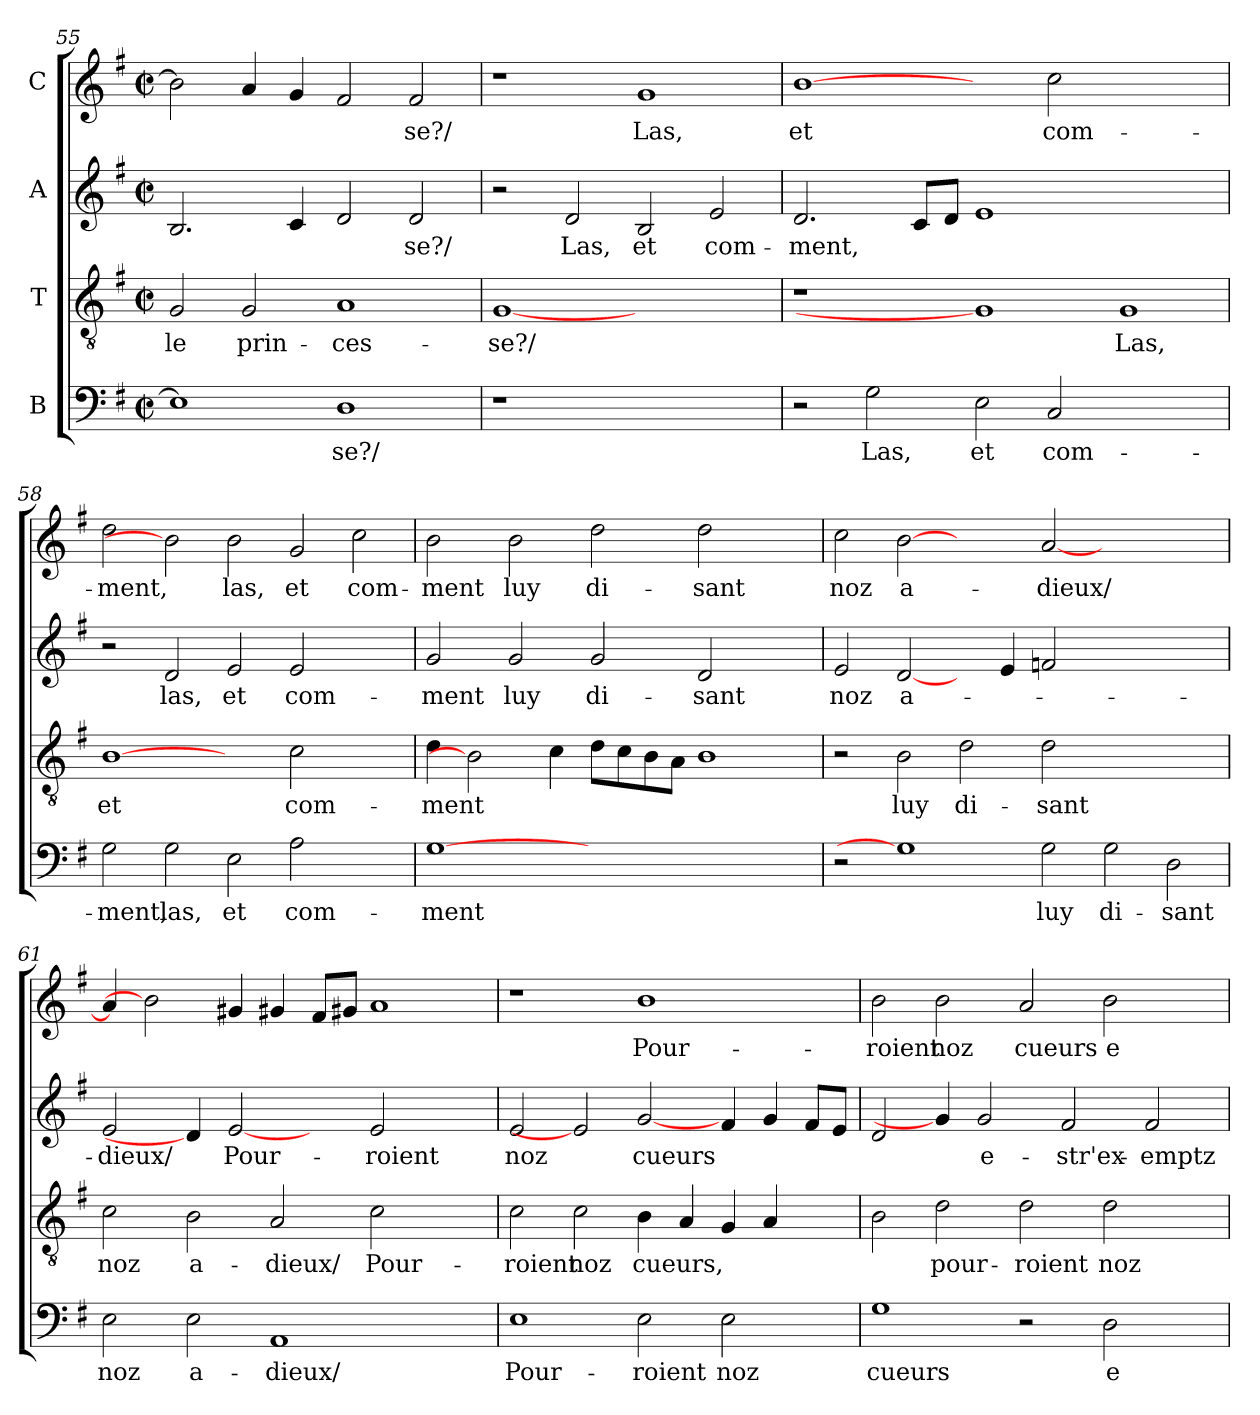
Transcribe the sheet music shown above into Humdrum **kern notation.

**kern	**text	**kern	**text	**kern	**text	**kern	**text
*part4	*part4	*part3	*part3	*part2	*part2	*part1	*part1
*staff4	*staff4	*staff3	*staff3	*staff2	*staff2	*staff1	*staff1
*I"B	*	*I"T	*	*I"A	*	*I"C	*
*clefF4	*	*clefGv2	*	*clefG2	*	*clefG2	*
*k[f#]	*	*k[f#]	*	*k[f#]	*	*k[f#]	*
*G:	*	*G:	*	*G:	*	*G:	*
*M2/2	*	*M2/2	*	*M2/2	*	*M2/2	*
*met(c|)	*	*met(c|)	*	*met(c|)	*	*met(c|)	*
=55	=55	=55	=55	=55	=55	=55	=55
1E]	.	2G/	-le	2.B/	.	2b\]	.
.	.	2G/	prin-	.	.	4a/	.
.	.	.	.	4c/	.	4g/	.
1D	-se?/	1A	-ces-	2d/	.	2f#/	.
.	.	.	.	2d/	-se?/	2f#/	-se?/
=56	=56	=56	=56	=56	=56	=56	=56
1r	.	[1G	-se?/	2r	.	1r	.
.	.	.	.	2d/	Las,	.	.
1ryy	.	1ryy	.	2B/	et	1g	Las,
.	.	.	.	2e/	com-	.	.
=57	=57	=57	=57	=57	=57	=57	=57
2r	.	1r	.	2.d/	-ment,	[1b	et
2G\	Las,	.	.	.	.	.	.
.	.	.	.	8c/L	.	.	.
.	.	.	.	8d/J	.	.	.
2E\	et	1G]	.	1e	.	2ryy	.
2C/	com-	.	.	.	.	2cc\	com-
1ryy	.	1G	Las,	1ryy	.	1ryy	.
=58	=58	=58	=58	=58	=58	=58	=58
2G\	-ment,	[1B	et	2r	.	2dd\	-ment,
2G\	las,	.	.	2d/	las,	2b]	.
2E\	et	2ryy	.	2e/	et	2b\	las,
2A\	com-	2c\	com-	2e/	com-	2g/	et
2ryy	.	2ryy	.	2ryy	.	2cc\	com-
!!LO:PB:g=z
=59	=59	=59	=59	=59	=59	=59	=59
[1G	-ment	4d\	-ment	2g/	-ment	2b\	-ment
.	.	2B]	.	.	.	.	.
.	.	.	.	2g/	luy	2b\	luy
.	.	4c\	.	.	.	.	.
1.ryy	.	8d\L	.	2g/	di-	2dd\	di-
.	.	8c\	.	.	.	.	.
.	.	8B\	.	.	.	.	.
.	.	8A\J	.	.	.	.	.
.	.	1B	.	2d/	-sant	2dd\	-sant
.	.	.	.	2ryy	.	2ryy	.
=60	=60	=60	=60	=60	=60	=60	=60
2r	.	2r	.	2e/	noz	2cc\	noz
1G]	.	2B\	luy	[2d/	a-	[2b	a-
.	.	2d\	di-	4ryy	.	2ryy	.
.	.	.	.	4e/	.	.	.
2G\	luy	2d\	-sant	2fn/	.	[2a/	-dieux/
2G\	di-	1ryy	.	1ryy	.	1ryy	.
2D\	-sant	.	.	.	.	.	.
=61	=61	=61	=61	=61	=61	=61	=61
2E\	noz	2c\	noz	2e/	-dieux/	4a/]	.
.	.	.	.	.	.	2b]	.
2E\	a-	2B\	a-	4d/]	.	.	.
.	.	.	.	[2e	Pour-	4g#X/	.
1AA	-dieux/	2A/	-dieux/	.	.	4g#X/	.
.	.	.	.	4ryy	.	8f#/L	.
.	.	.	.	.	.	8g#X/J	.
.	.	2c\	Pour-	2e/	-roient	1a	.
2ryy	.	2ryy	.	2ryy	.	.	.
=62	=62	=62	=62	=62	=62	=62	=62
1E	Pour-	2c\	-roient	2e/	noz	1r	.
.	.	2c\	noz	2e]	.	.	.
2E\	-roient	4B\	cueurs,	[2g/	cueurs	1b	Pour-
.	.	4A/	.	.	.	.	.
2E\	noz	4G/	.	4f#/	.	.	.
.	.	4A/	.	4g/	.	.	.
4ryy	.	4ryy	.	8f#/L	.	4ryy	.
.	.	.	.	8e/J	.	.	.
!!LO:LB:g=z
=63	=63	=63	=63	=63	=63	=63	=63
1G	cueurs	2B\	.	2d/	.	2b\	-roient
.	.	2d\	pour-	4g/]	.	2b\	noz
.	.	.	.	2g/	e-	.	.
2r	.	2d\	-roient	.	.	2a/	cueurs
.	.	.	.	2f#/	-str'ex-	.	.
2D\	e-	2d\	noz	.	.	2b\	e-
.	.	.	.	2f#/	-emptz	.	.
4ryy	.	4ryy	.	.	.	4ryy	.
=	=	=	=	=	=	=	=
*-	*-	*-	*-	*-	*-	*-	*-
